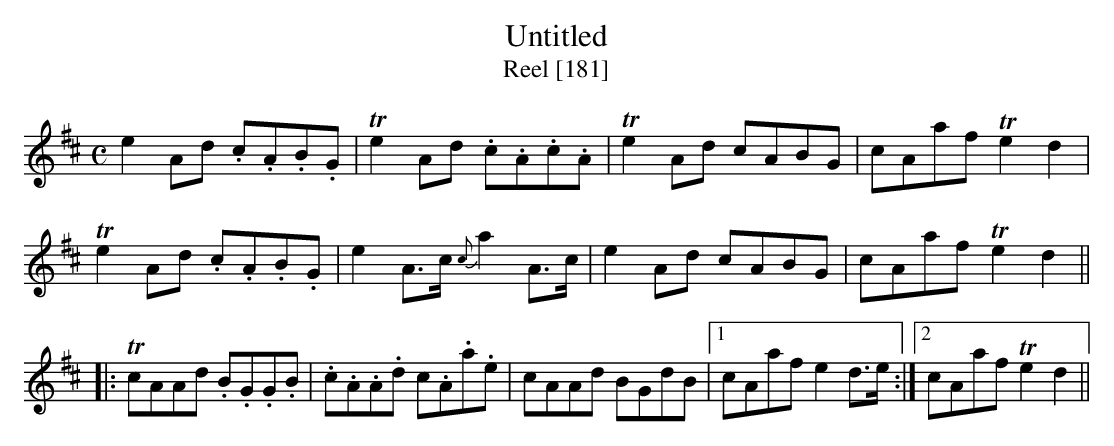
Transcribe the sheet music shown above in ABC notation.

X:1
T:Untitled
T:Reel [181]
M:C
L:1/8
K:Amix
e2 Ad .c.A.B.G|Te2 Ad .c.A.c.A|Te2 Ad cABG|cAaf Te2d2|
Te2 Ad .c.A.B.G|e2 A>c {c}a2 A>c|e2 Ad cABG|cAaf Te2d2||
|:TcAAd .B.G.G.B|.c.A.A.d c.A.a.e|cAAd BGdB|1cAaf e2 d>e:|2cAaf Te2d2||
